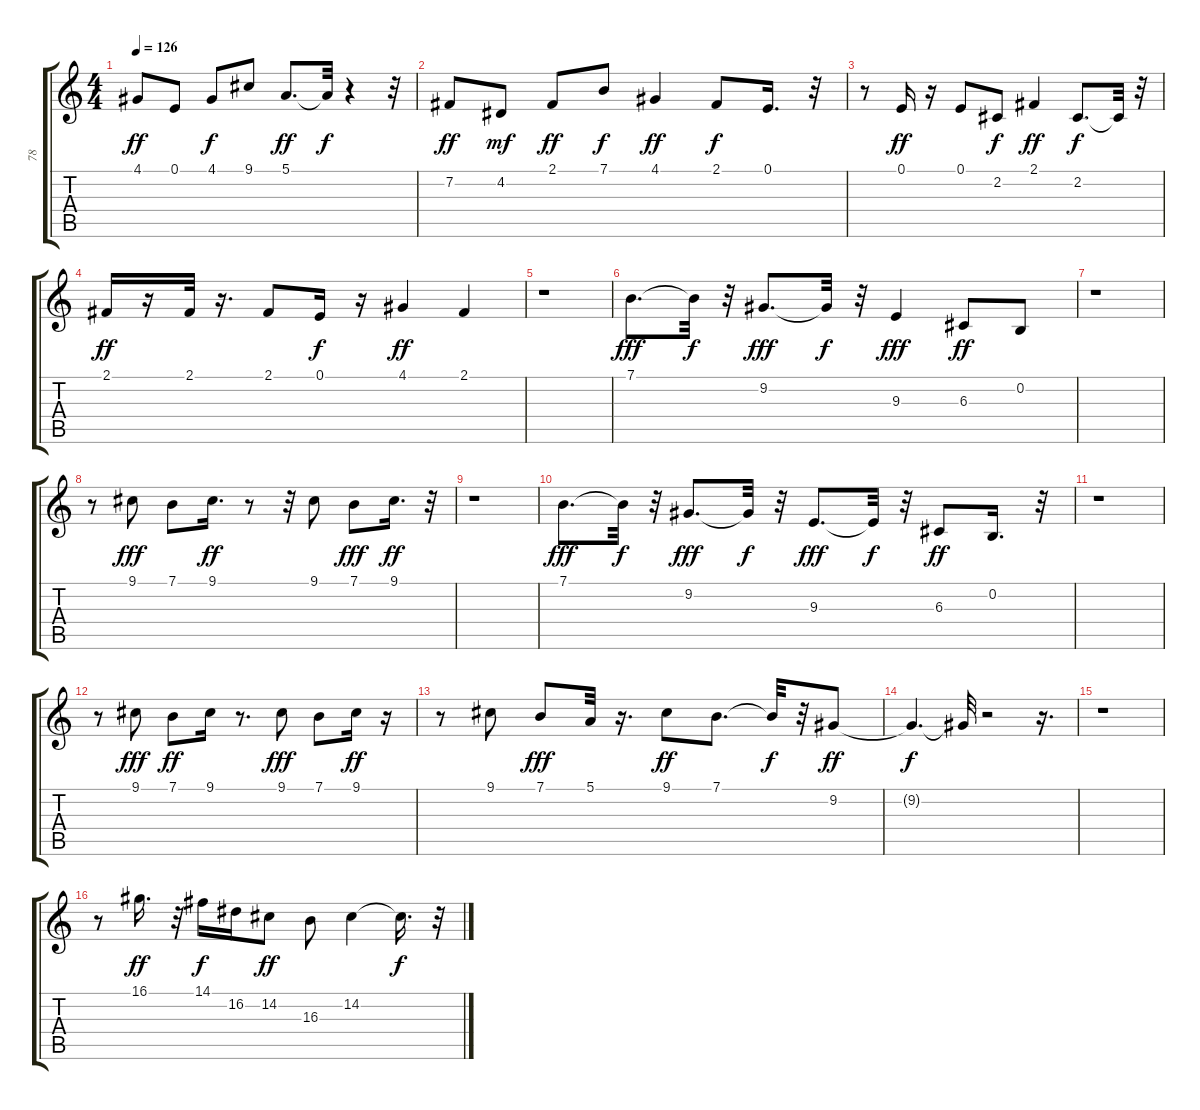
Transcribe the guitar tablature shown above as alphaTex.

\track ("78" "78") {instrument lead1square}
\staff {score tabs}
\tuning (E4 B3 G3 D3 A2 E2) {hide}
\ts (4 4)
\tempo 126
\clef g2
\ks c
4.1.8{dy ff} 0.1.8 4.1.8{dy f} 9.1.8 5.1.8{d dy ff} 5.1{t}.32{dy f} r.4 r.32 |
7.2.8{dy ff} 4.2.8{dy mf} 2.1.8{dy ff} 7.1.8{dy f} 4.1.4{dy ff} 2.1.8{dy f} 0.1.16{d} r.32 |
r.8 0.1.16{dy ff} r.16 0.1.8 2.2.8{dy f} 2.1.4{dy ff} 2.2.8{d dy f} 2.2{t}.32 r.32 |
2.1.16{dy ff} r.16 2.1.32 r.16{d} 2.1.8 0.1.16{dy f} r.16 4.1.4{dy ff} 2.1.4 |
r.1 |
7.1.8{d dy fff} 7.1{t}.32{dy f} r.32 9.2.8{d dy fff} 9.2{t}.32{dy f} r.32 9.3.4{dy fff} 6.3.8{dy ff} 0.2.8 |
r.1 |
r.8 9.1.8{dy fff} 7.1.8 9.1.16{d dy ff} r.8 r.32 9.1.8 7.1.8{dy fff} 9.1.16{d dy ff} r.32 |
r.1 |
7.1.8{d dy fff volume 12} 7.1{t}.32{dy f} r.32 9.2.8{d dy fff} 9.2{t}.32{dy f} r.32 9.3.8{d dy fff} 9.3{t}.32{dy f} r.32 6.3.8{dy ff} 0.2.16{d} r.32 |
r.1 |
r.8 9.1.8{dy fff} 7.1.8{dy ff} 9.1.16 r.8{d} 9.1.8{dy fff} 7.1.8 9.1.16{dy ff} r.16 |
r.8 9.1.8 7.1.8{dy fff} 5.1.32 r.16{d} 9.1.8{dy ff} 7.1.8{d} 7.1{t}.32{dy f} r.32 9.2.8{dy ff} |
9.2{t}.4{d dy f} 9.2{t}.32 r.2 r.16{d} |
r.1 |
r.8 16.1.16{d dy ff} r.32 14.1.16{dy f} 16.2.16 14.2.8{dy ff} 16.3.8 14.2.4 14.2{t}.16{d dy f} r.32
